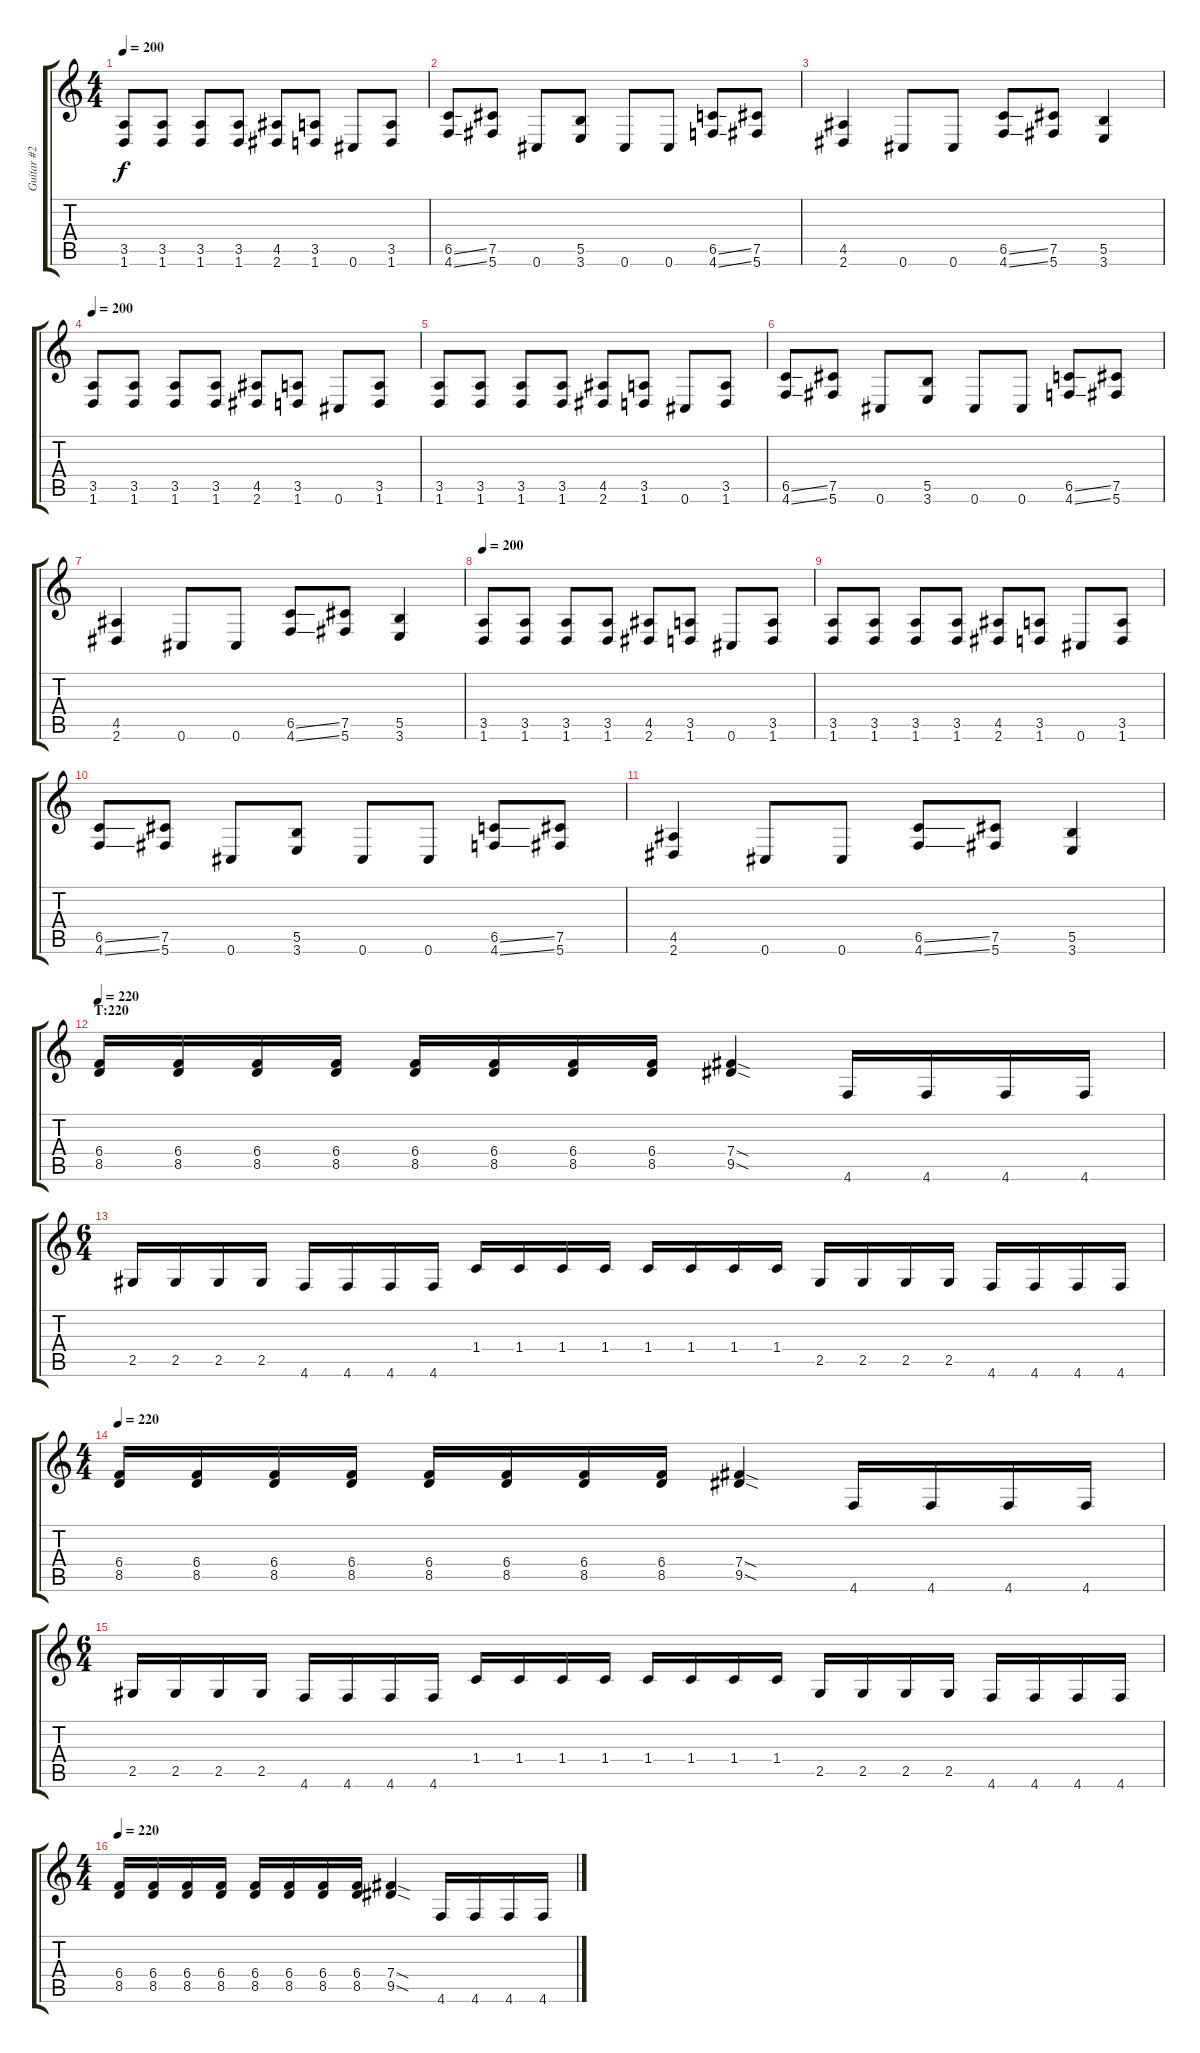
\track ("Guitar #2" "Guitar #2") {instrument distortionguitar}
\staff {score tabs}
\tuning (Db4 Ab3 E3 B2 Gb2 Db2) {hide}
\ts (4 4)
\tempo 200
\clef g2
\ks c
(3.5 1.6).8{dy f} (3.5 1.6).8 (3.5 1.6).8 (3.5 1.6).8 (4.5 2.6).8 (3.5 1.6).8 0.6.8 (3.5 1.6).8 |
(6.5{ss} 4.6{ss}).8 (7.5 5.6).8 0.6.8 (5.5 3.6).8 0.6.8 0.6.8 (6.5{ss} 4.6{ss}).8 (7.5 5.6).8 |
(4.5 2.6).4 0.6.8 0.6.8 (6.5{ss} 4.6{ss}).8 (7.5 5.6).8 (5.5 3.6).4 |
\tempo 200
(3.5 1.6).8 (3.5 1.6).8 (3.5 1.6).8 (3.5 1.6).8 (4.5 2.6).8 (3.5 1.6).8 0.6.8 (3.5 1.6).8 |
(3.5 1.6).8 (3.5 1.6).8 (3.5 1.6).8 (3.5 1.6).8 (4.5 2.6).8 (3.5 1.6).8 0.6.8 (3.5 1.6).8 |
(6.5{ss} 4.6{ss}).8 (7.5 5.6).8 0.6.8 (5.5 3.6).8 0.6.8 0.6.8 (6.5{ss} 4.6{ss}).8 (7.5 5.6).8 |
(4.5 2.6).4 0.6.8 0.6.8 (6.5{ss} 4.6{ss}).8 (7.5 5.6).8 (5.5 3.6).4 |
\tempo 200
(3.5 1.6).8 (3.5 1.6).8 (3.5 1.6).8 (3.5 1.6).8 (4.5 2.6).8 (3.5 1.6).8 0.6.8 (3.5 1.6).8 |
(3.5 1.6).8 (3.5 1.6).8 (3.5 1.6).8 (3.5 1.6).8 (4.5 2.6).8 (3.5 1.6).8 0.6.8 (3.5 1.6).8 |
(6.5{ss} 4.6{ss}).8 (7.5 5.6).8 0.6.8 (5.5 3.6).8 0.6.8 0.6.8 (6.5{ss} 4.6{ss}).8 (7.5 5.6).8 |
(4.5 2.6).4 0.6.8 0.6.8 (6.5{ss} 4.6{ss}).8 (7.5 5.6).8 (5.5 3.6).4 |
\section ("" "T:220")
\tempo 220
(6.4 8.5).16 (6.4 8.5).16 (6.4 8.5).16 (6.4 8.5).16 (6.4 8.5).16 (6.4 8.5).16 (6.4 8.5).16 (6.4 8.5).16 (7.4{sod} 9.5{sod}).4 4.6.16 4.6.16 4.6.16 4.6.16 |
\ts (6 4)
2.5.16 2.5.16 2.5.16 2.5.16 4.6.16 4.6.16 4.6.16 4.6.16 1.4.16 1.4.16 1.4.16 1.4.16 1.4.16 1.4.16 1.4.16 1.4.16 2.5.16 2.5.16 2.5.16 2.5.16 4.6.16 4.6.16 4.6.16 4.6.16 |
\ts (4 4)
\tempo 220
(6.4 8.5).16 (6.4 8.5).16 (6.4 8.5).16 (6.4 8.5).16 (6.4 8.5).16 (6.4 8.5).16 (6.4 8.5).16 (6.4 8.5).16 (7.4{sod} 9.5{sod}).4 4.6.16 4.6.16 4.6.16 4.6.16 |
\ts (6 4)
2.5.16 2.5.16 2.5.16 2.5.16 4.6.16 4.6.16 4.6.16 4.6.16 1.4.16 1.4.16 1.4.16 1.4.16 1.4.16 1.4.16 1.4.16 1.4.16 2.5.16 2.5.16 2.5.16 2.5.16 4.6.16 4.6.16 4.6.16 4.6.16 |
\ts (4 4)
\tempo 220
(6.4 8.5).16 (6.4 8.5).16 (6.4 8.5).16 (6.4 8.5).16 (6.4 8.5).16 (6.4 8.5).16 (6.4 8.5).16 (6.4 8.5).16 (7.4{sod} 9.5{sod}).4 4.6.16 4.6.16 4.6.16 4.6.16
